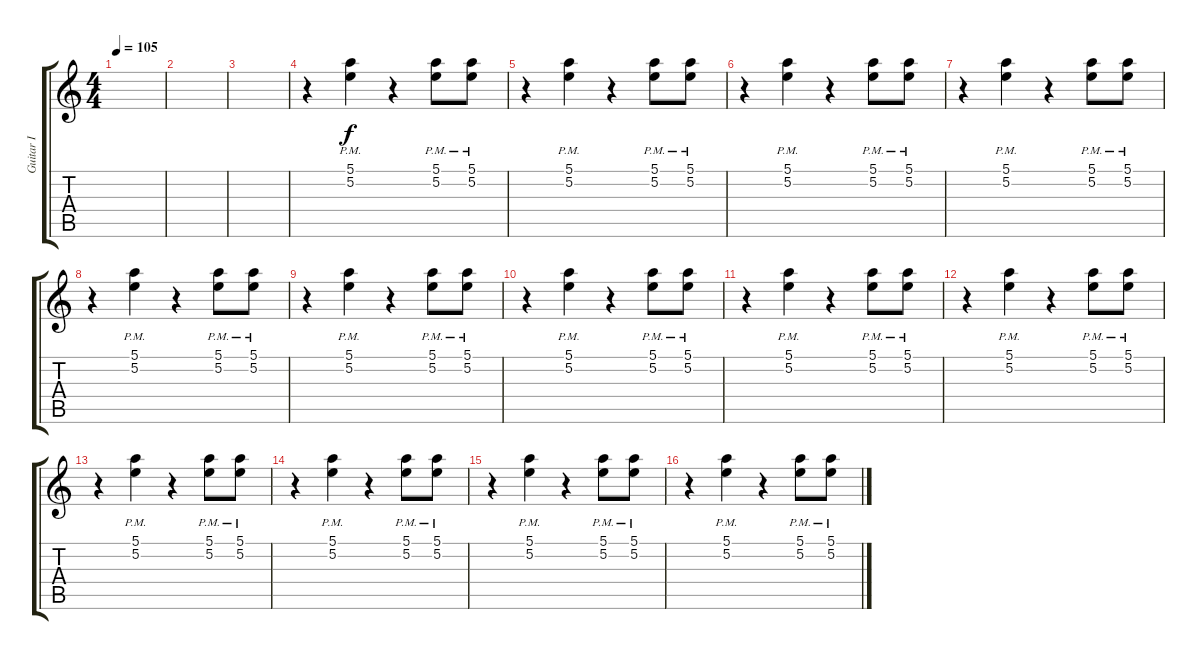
\track ("Guitar I" "Guitar I") {instrument electricguitarclean}
\staff {score tabs}
\tuning (E4 B3 G3 D3 A2 E2) {hide}
\ts (4 4)
\tempo 105
\clef g2
\ks c
|
|
|
r.4 (5.1{pm} 5.2{pm}).4 r.4 (5.1{pm} 5.2{pm}).8 (5.1{pm} 5.2{pm}).8 |
r.4 (5.1{pm} 5.2{pm}).4 r.4 (5.1{pm} 5.2{pm}).8 (5.1{pm} 5.2{pm}).8 |
r.4 (5.1{pm} 5.2{pm}).4 r.4 (5.1{pm} 5.2{pm}).8 (5.1{pm} 5.2{pm}).8 |
r.4 (5.1{pm} 5.2{pm}).4 r.4 (5.1{pm} 5.2{pm}).8 (5.1{pm} 5.2{pm}).8 |
r.4 (5.1{pm} 5.2{pm}).4 r.4 (5.1{pm} 5.2{pm}).8 (5.1{pm} 5.2{pm}).8 |
r.4 (5.1{pm} 5.2{pm}).4 r.4 (5.1{pm} 5.2{pm}).8 (5.1{pm} 5.2{pm}).8 |
r.4 (5.1{pm} 5.2{pm}).4 r.4 (5.1{pm} 5.2{pm}).8 (5.1{pm} 5.2{pm}).8 |
r.4 (5.1{pm} 5.2{pm}).4 r.4 (5.1{pm} 5.2{pm}).8 (5.1{pm} 5.2{pm}).8 |
r.4 (5.1{pm} 5.2{pm}).4 r.4 (5.1{pm} 5.2{pm}).8 (5.1{pm} 5.2{pm}).8 |
r.4 (5.1{pm} 5.2{pm}).4 r.4 (5.1{pm} 5.2{pm}).8 (5.1{pm} 5.2{pm}).8 |
r.4 (5.1{pm} 5.2{pm}).4 r.4 (5.1{pm} 5.2{pm}).8 (5.1{pm} 5.2{pm}).8 |
r.4 (5.1{pm} 5.2{pm}).4 r.4 (5.1{pm} 5.2{pm}).8 (5.1{pm} 5.2{pm}).8 |
r.4 (5.1{pm} 5.2{pm}).4 r.4 (5.1{pm} 5.2{pm}).8 (5.1{pm} 5.2{pm}).8
